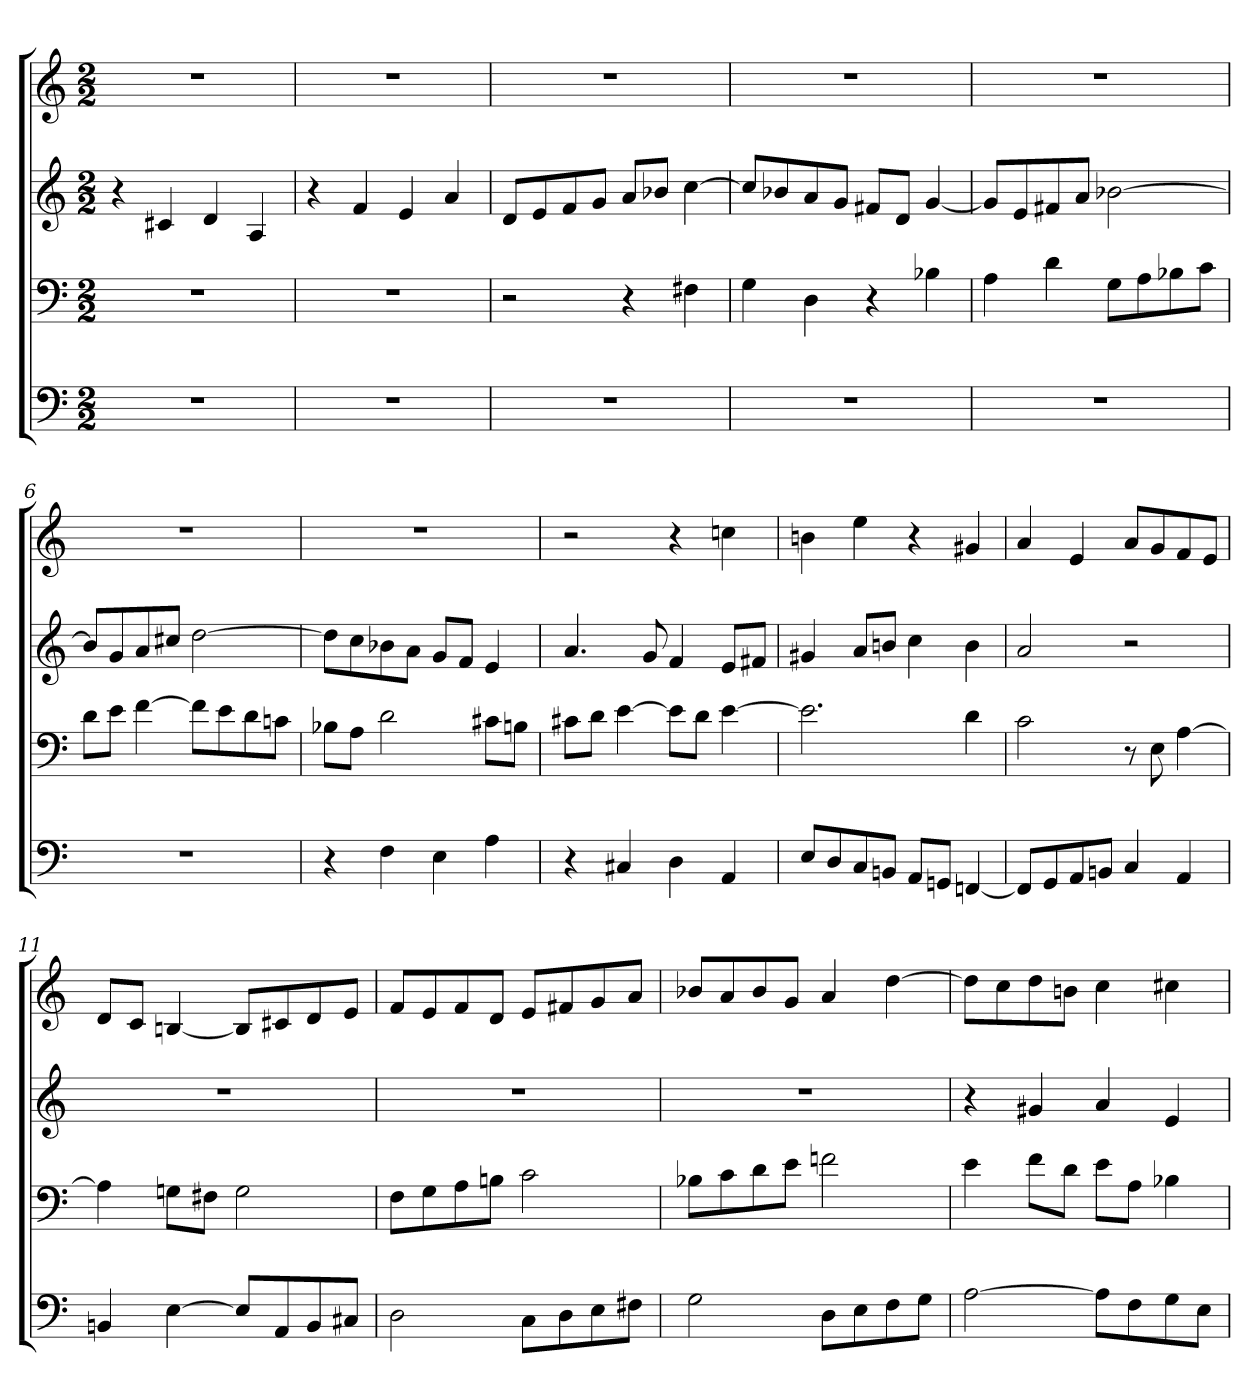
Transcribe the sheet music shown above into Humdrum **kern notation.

**kern	**kern	**kern	**kern
*part4	*part3	*part2	*part1
*staff4	*staff3	*staff2	*staff1
*M2/2	*M2/2	*M2/2	*M2/2
*MM92	*MM92	*MM92	*MM92
=1	=1	=1	=1
1r	1r	4r	1r
.	.	4c#X	.
.	.	4d	.
.	.	4A	.
=2	=2	=2	=2
1r	1r	4r	1r
.	.	4f	.
.	.	4e	.
.	.	4a	.
=3	=3	=3	=3
1r	2r	8dL	1r
.	.	8e	.
.	.	8f	.
.	.	8gJ	.
.	4r	8aL	.
.	.	8b-XJ	.
.	4F#X	[4cc	.
=4	=4	=4	=4
1r	4G	8ccL]	1r
.	.	8b-X	.
.	4D	8a	.
.	.	8gJ	.
.	4r	8f#XL	.
.	.	8dJ	.
.	4B-X	[4g	.
=5	=5	=5	=5
1r	4A	8gL]	1r
.	.	8e	.
.	4d	8f#X	.
.	.	8aJ	.
.	8GL	[2b-X	.
.	8A	.	.
.	8B-X	.	.
.	8cJ	.	.
=6	=6	=6	=6
1r	8dL	8b-L]	1r
.	8eJ	8g	.
.	[4f	8a	.
.	.	8cc#XJ	.
.	8fL]	[2dd	.
.	8e	.	.
.	8d	.	.
.	8cnJ	.	.
=7	=7	=7	=7
4r	8B-XL	8ddL]	1r
.	8AJ	8cc	.
4F	2d	8b-X	.
.	.	8aJ	.
4E	.	8gL	.
.	.	8fJ	.
4A	8c#XL	4e	.
.	8BnJ	.	.
=8	=8	=8	=8
4r	8c#XL	4.a	2r
.	8dJ	.	.
4C#X	[4e	.	.
.	.	8g	.
4D	8eL]	4f	4r
.	8dJ	.	.
4AA	[4e	8eL	4ccn
.	.	8f#XJ	.
=9	=9	=9	=9
8EL	2.e]	4g#X	4bn
8D	.	.	.
8C	.	8aL	4ee
8BBnJ	.	8bnJ	.
8AAL	.	4cc	4r
8GGnJ	.	.	.
[4FFn	4d	4b	4g#X
=10	=10	=10	=10
8FFL]	2c	2a	4a
8GG	.	.	.
8AA	.	.	4e
8BBnJ	.	.	.
4C	8r	2r	8aL
.	8E	.	8g
4AA	[4A	.	8f
.	.	.	8eJ
=11	=11	=11	=11
4BBn	4A]	1r	8dL
.	.	.	8cJ
[4E	8GnL	.	[4Bn
.	8F#XJ	.	.
8EL]	2G	.	8BL]
8AA	.	.	8c#X
8BB	.	.	8d
8C#XJ	.	.	8eJ
=12	=12	=12	=12
2D	8FL	1r	8fL
.	8G	.	8e
.	8A	.	8f
.	8BnJ	.	8dJ
8CL	2c	.	8eL
8D	.	.	8f#X
8E	.	.	8g
8F#XJ	.	.	8aJ
=13	=13	=13	=13
2G	8B-XL	1r	8b-XL
.	8c	.	8a
.	8d	.	8b-
.	8eJ	.	8gJ
8DL	2fn	.	4a
8E	.	.	.
8F	.	.	[4dd
8GJ	.	.	.
=14	=14	=14	=14
[2A	4e	4r	8ddL]
.	.	.	8cc
.	8fL	4g#X	8dd
.	8dJ	.	8bnJ
8AL]	8eL	4a	4cc
8F	8AJ	.	.
8G	4B-X	4e	4cc#X
8EJ	.	.	.
=	=	=	=
*-	*-	*-	*-
